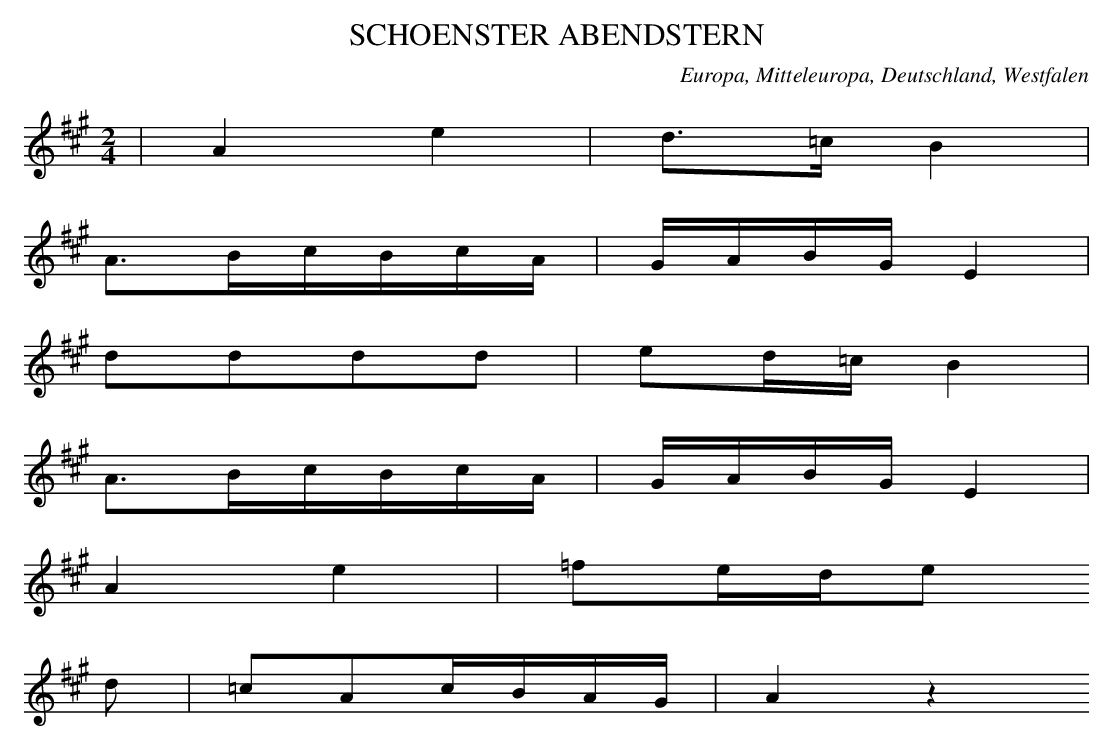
X:1
T: SCHOENSTER ABENDSTERN
O: Europa, Mitteleuropa, Deutschland, Westfalen
M: 2/4
L: 1/16
K: A
 | A4e4 | d3=cB4 |
A3BcBcA | GABGE4 |
d2d2d2d2 | e2d=cB4 |
A3BcBcA | GABGE4 |
A4e4 | =f2ede2
d2 | =c2A2cBAG | A4z4
